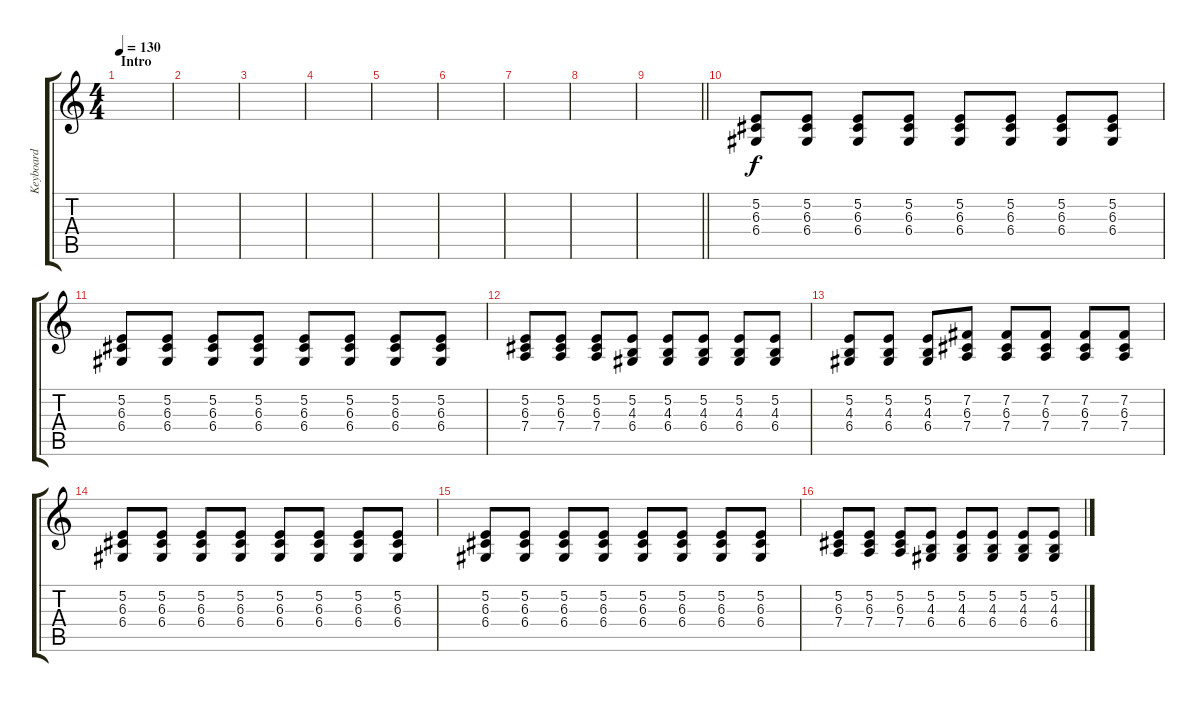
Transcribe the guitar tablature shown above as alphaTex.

\track ("Keyboard" "Keyboard") {instrument lead1square}
\staff {score tabs}
\tuning (E4 B3 G3 D3 A2 E2) {hide}
\ts (4 4)
\section ("" "Intro")
\tempo 130
\clef g2
\ks c
|
|
|
|
|
|
|
|
\barLineRight lightlight
|
(5.2 6.3 6.4).8 (5.2 6.3 6.4).8 (5.2 6.3 6.4).8 (5.2 6.3 6.4).8 (5.2 6.3 6.4).8 (5.2 6.3 6.4).8 (5.2 6.3 6.4).8 (5.2 6.3 6.4).8 |
(5.2 6.3 6.4).8 (5.2 6.3 6.4).8 (5.2 6.3 6.4).8 (5.2 6.3 6.4).8 (5.2 6.3 6.4).8 (5.2 6.3 6.4).8 (5.2 6.3 6.4).8 (5.2 6.3 6.4).8 |
(5.2 6.3 7.4).8 (5.2 6.3 7.4).8 (5.2 6.3 7.4).8 (5.2 4.3 6.4).8 (5.2 4.3 6.4).8 (5.2 4.3 6.4).8 (5.2 4.3 6.4).8 (5.2 4.3 6.4).8 |
(5.2 4.3 6.4).8 (5.2 4.3 6.4).8 (5.2 4.3 6.4).8 (7.2 6.3 7.4).8 (7.2 6.3 7.4).8 (7.2 6.3 7.4).8 (7.2 6.3 7.4).8 (7.2 6.3 7.4).8 |
(5.2 6.3 6.4).8 (5.2 6.3 6.4).8 (5.2 6.3 6.4).8 (5.2 6.3 6.4).8 (5.2 6.3 6.4).8 (5.2 6.3 6.4).8 (5.2 6.3 6.4).8 (5.2 6.3 6.4).8 |
(5.2 6.3 6.4).8 (5.2 6.3 6.4).8 (5.2 6.3 6.4).8 (5.2 6.3 6.4).8 (5.2 6.3 6.4).8 (5.2 6.3 6.4).8 (5.2 6.3 6.4).8 (5.2 6.3 6.4).8 |
(5.2 6.3 7.4).8 (5.2 6.3 7.4).8 (5.2 6.3 7.4).8 (5.2 4.3 6.4).8 (5.2 4.3 6.4).8 (5.2 4.3 6.4).8 (5.2 4.3 6.4).8 (5.2 4.3 6.4).8
